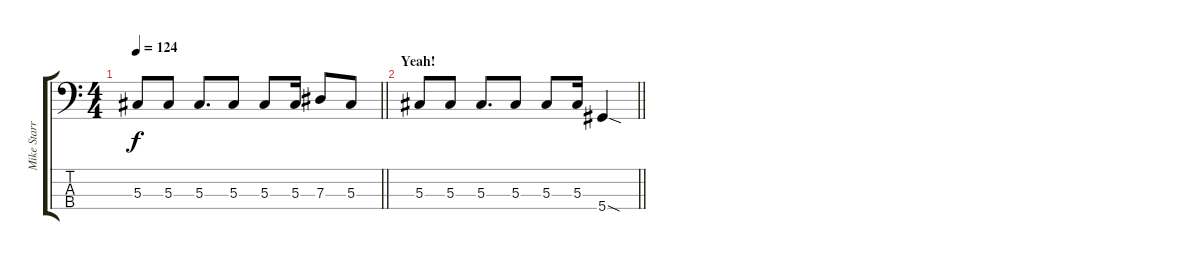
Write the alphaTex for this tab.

\track ("Mike Starr" "Mike Starr") {instrument electricbassfinger}
\staff {score tabs}
\tuning (Gb2 Db2 Ab1 Eb1) {hide}
\ts (4 4)
\tempo 124
\clef f4
\barLineRight lightlight
\ks c
5.3.8{dy f} 5.3.8 5.3.8{d} 5.3.8 5.3.8 5.3.16 7.3.8 5.3.8 |
\section ("" "Yeah!")
\barLineRight lightlight
5.3.8 5.3.8 5.3.8{d} 5.3.8 5.3.8 5.3.16 5.4{sod}.4
